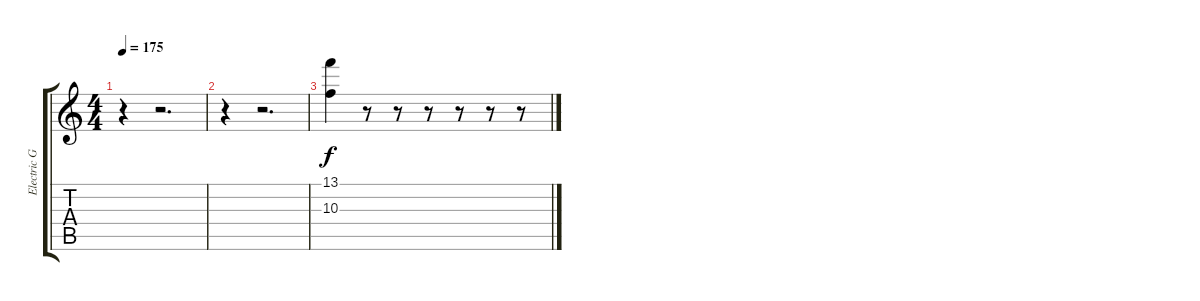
\track ("Electric Guitar (Solo)" "Electric G") {instrument electricguitarclean}
\staff {score tabs}
\tuning (E4 B3 G3 D3 A2 E2) {hide}
\ts (4 4)
\tempo 175
\clef g2
\ks c
r.4{dy f} r.2{d} |
r.4 r.2{d} |
(13.1 10.3).4 r.8 r.8 r.8 r.8 r.8 r.8
